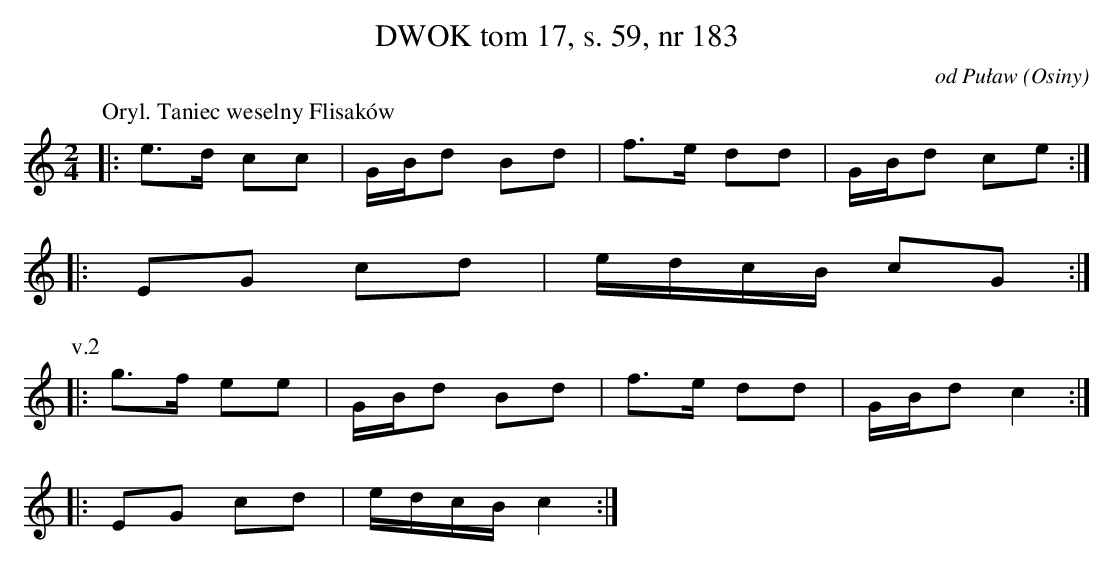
X:1
T:DWOK tom 17, s. 59, nr 183
O:od Puław (Osiny)
L:1/16
M:2/4
K:C
P: Oryl. Taniec weselny Flisaków
|:e3d c2c2|GBd2 B2d2|f3e d2d2|GBd2 c2e2::
E2G2 c2d2|edcB c2G2:|
P:v.2
|:g3f e2e2|GBd2 B2d2|f3e d2d2|GBd2 c4::
E2G2 c2d2|edcB c4:|
